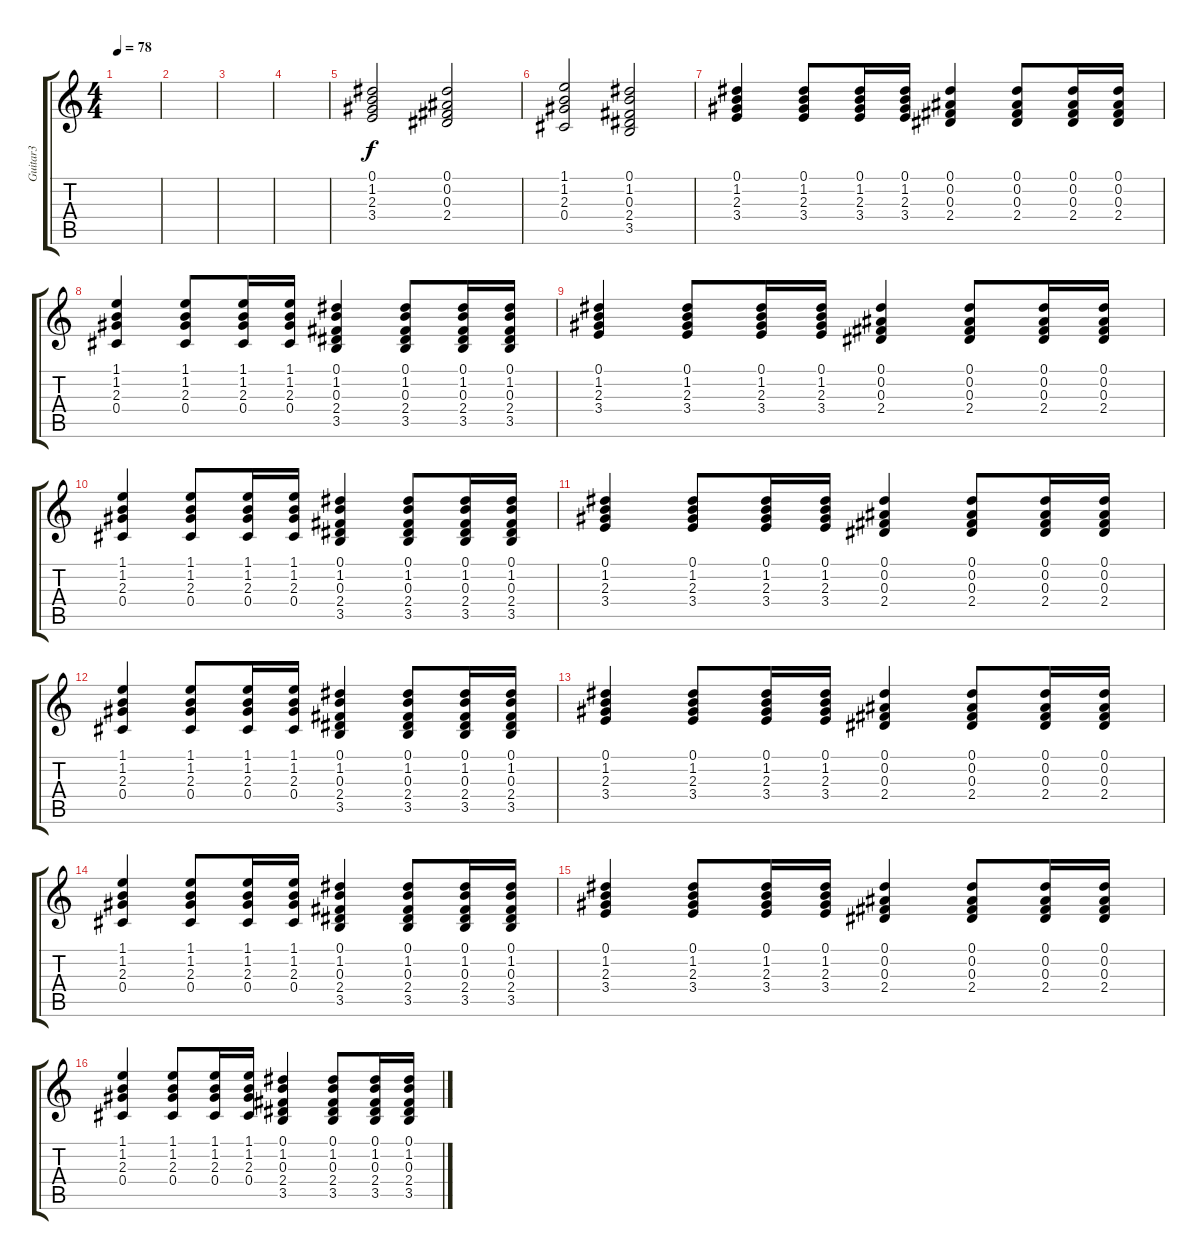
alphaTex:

\track ("Guitar3" "Guitar3") {instrument distortionguitar}
\staff {score tabs}
\tuning (Eb4 Bb3 Gb3 Db3 Ab2 Eb2) {hide}
\ts (4 4)
\tempo 78
\clef g2
\ks c
|
|
|
|
(0.1 1.2 2.3 3.4).2 (0.1 0.2 0.3 2.4).2 |
(1.1 1.2 2.3 0.4).2 (0.1 1.2 0.3 2.4 3.5).2 |
(0.1 1.2 2.3 3.4).4 (0.1 1.2 2.3 3.4).8 (0.1 1.2 2.3 3.4).16 (0.1 1.2 2.3 3.4).16 (0.1 0.2 0.3 2.4).4 (0.1 0.2 0.3 2.4).8 (0.1 0.2 0.3 2.4).16 (0.1 0.2 0.3 2.4).16 |
(1.1 1.2 2.3 0.4).4 (1.1 1.2 2.3 0.4).8 (1.1 1.2 2.3 0.4).16 (1.1 1.2 2.3 0.4).16 (0.1 1.2 0.3 2.4 3.5).4 (0.1 1.2 0.3 2.4 3.5).8 (0.1 1.2 0.3 2.4 3.5).16 (0.1 1.2 0.3 2.4 3.5).16 |
(0.1 1.2 2.3 3.4).4 (0.1 1.2 2.3 3.4).8 (0.1 1.2 2.3 3.4).16 (0.1 1.2 2.3 3.4).16 (0.1 0.2 0.3 2.4).4 (0.1 0.2 0.3 2.4).8 (0.1 0.2 0.3 2.4).16 (0.1 0.2 0.3 2.4).16 |
(1.1 1.2 2.3 0.4).4 (1.1 1.2 2.3 0.4).8 (1.1 1.2 2.3 0.4).16 (1.1 1.2 2.3 0.4).16 (0.1 1.2 0.3 2.4 3.5).4 (0.1 1.2 0.3 2.4 3.5).8 (0.1 1.2 0.3 2.4 3.5).16 (0.1 1.2 0.3 2.4 3.5).16 |
(0.1 1.2 2.3 3.4).4 (0.1 1.2 2.3 3.4).8 (0.1 1.2 2.3 3.4).16 (0.1 1.2 2.3 3.4).16 (0.1 0.2 0.3 2.4).4 (0.1 0.2 0.3 2.4).8 (0.1 0.2 0.3 2.4).16 (0.1 0.2 0.3 2.4).16 |
(1.1 1.2 2.3 0.4).4 (1.1 1.2 2.3 0.4).8 (1.1 1.2 2.3 0.4).16 (1.1 1.2 2.3 0.4).16 (0.1 1.2 0.3 2.4 3.5).4 (0.1 1.2 0.3 2.4 3.5).8 (0.1 1.2 0.3 2.4 3.5).16 (0.1 1.2 0.3 2.4 3.5).16 |
(0.1 1.2 2.3 3.4).4 (0.1 1.2 2.3 3.4).8 (0.1 1.2 2.3 3.4).16 (0.1 1.2 2.3 3.4).16 (0.1 0.2 0.3 2.4).4 (0.1 0.2 0.3 2.4).8 (0.1 0.2 0.3 2.4).16 (0.1 0.2 0.3 2.4).16 |
(1.1 1.2 2.3 0.4).4 (1.1 1.2 2.3 0.4).8 (1.1 1.2 2.3 0.4).16 (1.1 1.2 2.3 0.4).16 (0.1 1.2 0.3 2.4 3.5).4 (0.1 1.2 0.3 2.4 3.5).8 (0.1 1.2 0.3 2.4 3.5).16 (0.1 1.2 0.3 2.4 3.5).16 |
(0.1 1.2 2.3 3.4).4 (0.1 1.2 2.3 3.4).8 (0.1 1.2 2.3 3.4).16 (0.1 1.2 2.3 3.4).16 (0.1 0.2 0.3 2.4).4 (0.1 0.2 0.3 2.4).8 (0.1 0.2 0.3 2.4).16 (0.1 0.2 0.3 2.4).16 |
(1.1 1.2 2.3 0.4).4 (1.1 1.2 2.3 0.4).8 (1.1 1.2 2.3 0.4).16 (1.1 1.2 2.3 0.4).16 (0.1 1.2 0.3 2.4 3.5).4 (0.1 1.2 0.3 2.4 3.5).8 (0.1 1.2 0.3 2.4 3.5).16 (0.1 1.2 0.3 2.4 3.5).16
